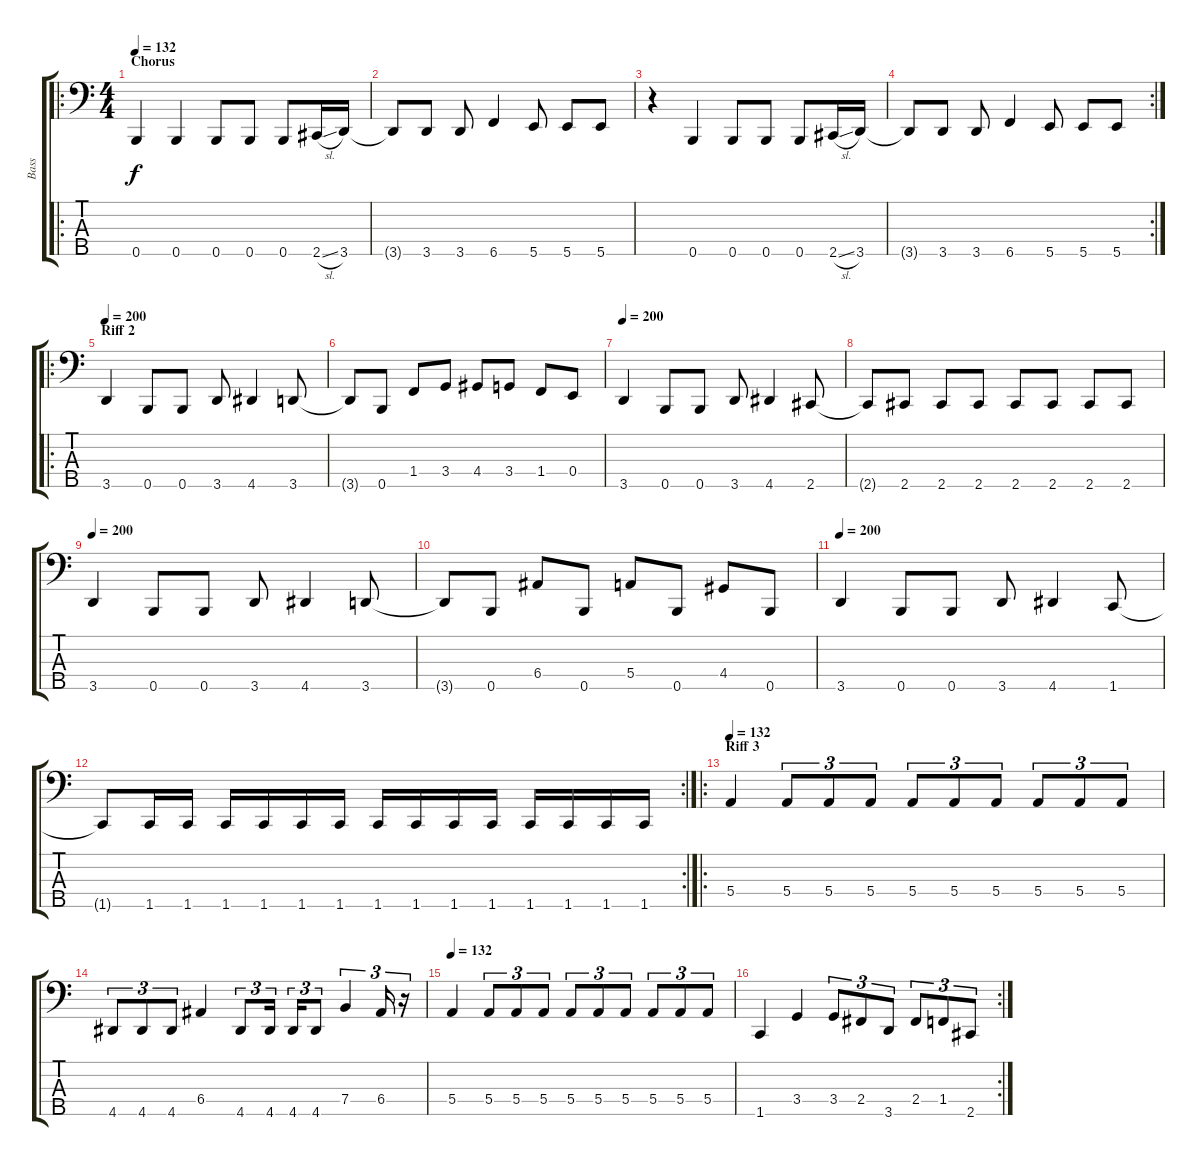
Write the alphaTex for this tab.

\track ("Bass" "Bass") {instrument electricbassfinger}
\staff {score tabs}
\tuning (G2 D2 A1 E1 B0) {hide}
\ro
\ts (4 4)
\section ("" "Chorus")
\tempo 132
\clef f4
\ks c
0.5.4{dy f instrument electricbassfinger} 0.5.4 0.5.8 0.5.8 0.5.8 2.5{sl}.16 3.5.16 |
3.5{t}.8 3.5.8 3.5.8 6.5.4 5.5.8 5.5.8 5.5.8 |
r.4 0.5.4 0.5.8 0.5.8 0.5.8 2.5{sl}.16 3.5.16 |
\rc 2
3.5{t}.8 3.5.8 3.5.8 6.5.4 5.5.8 5.5.8 5.5.8 |
\ro
\section ("" "Riff 2")
\tempo 200
3.5.4 0.5.8 0.5.8 3.5.8 4.5.4 3.5.8 |
3.5{t}.8 0.5.8 1.4.8 3.4.8 4.4.8 3.4.8 1.4.8 0.4.8 |
\tempo 200
3.5.4 0.5.8 0.5.8 3.5.8 4.5.4 2.5.8 |
2.5{t}.8 2.5.8 2.5.8 2.5.8 2.5.8 2.5.8 2.5.8 2.5.8 |
\tempo 200
3.5.4 0.5.8 0.5.8 3.5.8 4.5.4 3.5.8 |
3.5{t}.8 0.5.8 6.4.8 0.5.8 5.4.8 0.5.8 4.4.8 0.5.8 |
\tempo 200
3.5.4 0.5.8 0.5.8 3.5.8 4.5.4 1.5.8 |
\rc 2
1.5{t}.8 1.5.16 1.5.16 1.5.16 1.5.16 1.5.16 1.5.16 1.5.16 1.5.16 1.5.16 1.5.16 1.5.16 1.5.16 1.5.16 1.5.16 |
\ro
\section ("" "Riff 3")
\tempo 132
5.4.4 5.4.8{tu (3 2)} 5.4.8{tu (3 2)} 5.4.8{tu (3 2)} 5.4.8{tu (3 2)} 5.4.8{tu (3 2)} 5.4.8{tu (3 2)} 5.4.8{tu (3 2)} 5.4.8{tu (3 2)} 5.4.8{tu (3 2)} |
4.5.8{tu (3 2)} 4.5.8{tu (3 2)} 4.5.8{tu (3 2)} 6.4.4 4.5.8{tu (3 2)} 4.5.16{tu (3 2)} 4.5.16{tu (3 2)} 4.5.8{tu (3 2)} 7.4.4{tu (3 2)} 6.4.16{tu (3 2)} r.16{tu (3 2)} |
\tempo 132
5.4.4 5.4.8{tu (3 2)} 5.4.8{tu (3 2)} 5.4.8{tu (3 2)} 5.4.8{tu (3 2)} 5.4.8{tu (3 2)} 5.4.8{tu (3 2)} 5.4.8{tu (3 2)} 5.4.8{tu (3 2)} 5.4.8{tu (3 2)} |
\rc 2
1.5.4 3.4.4 3.4.8{tu (3 2)} 2.4.8{tu (3 2)} 3.5.8{tu (3 2)} 2.4.8{tu (3 2)} 1.4.8{tu (3 2)} 2.5.8{tu (3 2)}
